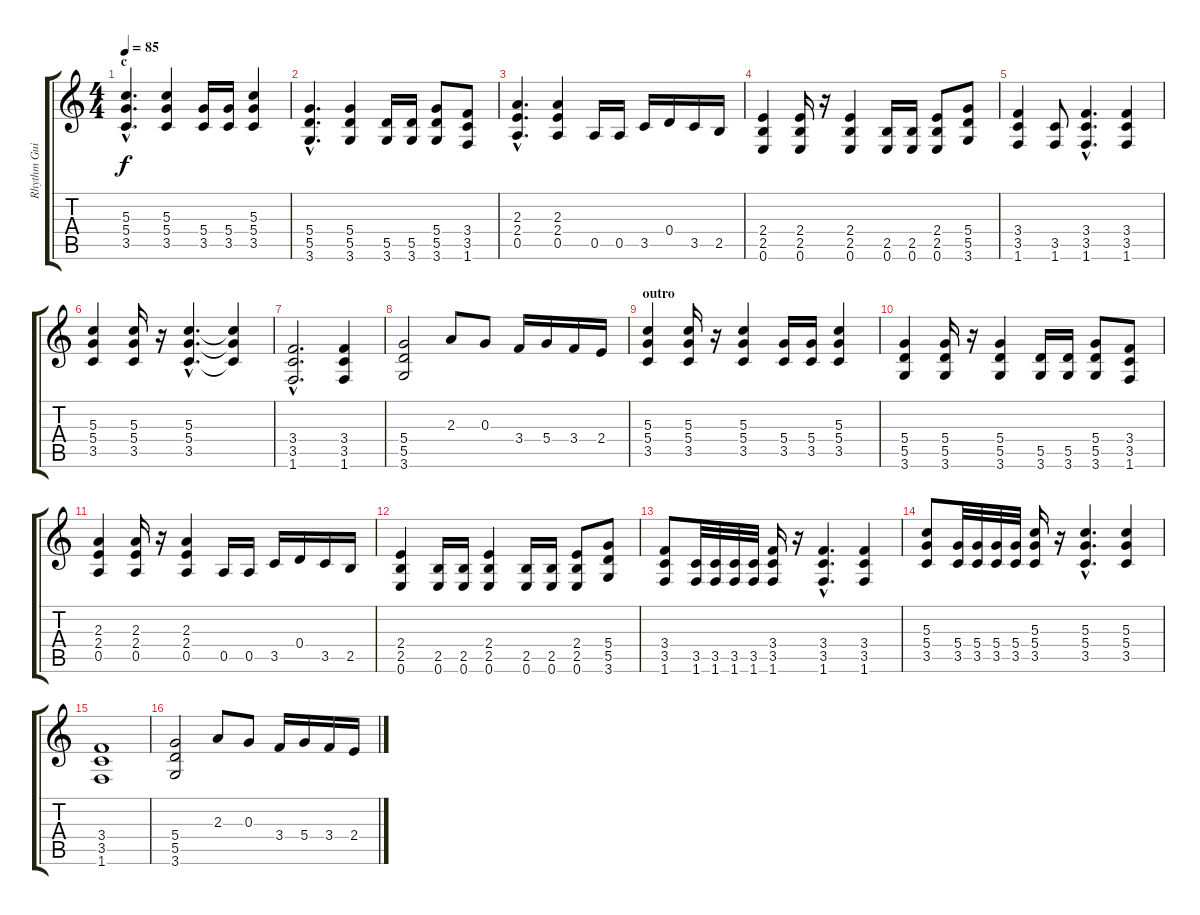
\track ("Rhythm Guitar 2" "Rhythm Gui") {instrument overdrivenguitar}
\staff {score tabs}
\tuning (E4 B3 G3 D3 A2 E2) {hide}
\ts (4 4)
\section ("" "c")
\tempo 85
\clef g2
\ks c
(5.3{hac} 5.4{hac} 3.5{hac}).4{d dy f} (5.3 5.4 3.5).4 (5.4 3.5).16 (5.4 3.5).16 (5.3 5.4 3.5).4 |
(5.4{hac} 5.5{hac} 3.6{hac}).4{d} (5.4 5.5 3.6).4 (5.5 3.6).16 (5.5 3.6).16 (5.4 5.5 3.6).8 (3.4 3.5 1.6).8 |
(2.3{hac} 2.4{hac} 0.5{hac}).4{d} (2.3 2.4 0.5).4 0.5.16 0.5.16 3.5.16 0.4.16 3.5.16 2.5.16 |
(2.4 2.5 0.6).4 (2.4 2.5 0.6).16 r.16 (2.4 2.5 0.6).4 (2.5 0.6).16 (2.5 0.6).16 (2.4 2.5 0.6).8 (5.4 5.5 3.6).8 |
(3.4 3.5 1.6).4 (3.5 1.6).8 (3.4{hac} 3.5{hac} 1.6{hac}).4{d} (3.4 3.5 1.6).4 |
(5.3 5.4 3.5).4 (5.3 5.4 3.5).16 r.16 (5.3{hac} 5.4{hac} 3.5{hac}).4{d} (5.3{t} 5.4{t} 3.5{t}).4 |
(3.4{hac} 3.5{hac} 1.6{hac}).2{d} (3.4 3.5 1.6).4 |
(5.4 5.5 3.6).2 2.3.8 0.3.8 3.4.16 5.4.16 3.4.16 2.4.16 |
\section ("" "outro")
(5.3 5.4 3.5).4 (5.3 5.4 3.5).16 r.16 (5.3 5.4 3.5).4 (5.4 3.5).16 (5.4 3.5).16 (5.3 5.4 3.5).4 |
(5.4 5.5 3.6).4 (5.4 5.5 3.6).16 r.16 (5.4 5.5 3.6).4 (5.5 3.6).16 (5.5 3.6).16 (5.4 5.5 3.6).8 (3.4 3.5 1.6).8 |
(2.3 2.4 0.5).4 (2.3 2.4 0.5).16 r.16 (2.3 2.4 0.5).4 0.5.16 0.5.16 3.5.16 0.4.16 3.5.16 2.5.16 |
(2.4 2.5 0.6).4 (2.5 0.6).16 (2.5 0.6).16 (2.4 2.5 0.6).4 (2.5 0.6).16 (2.5 0.6).16 (2.4 2.5 0.6).8 (5.4 5.5 3.6).8 |
(3.4 3.5 1.6).8 (3.5 1.6).32 (3.5 1.6).32 (3.5 1.6).32 (3.5 1.6).32 (3.4 3.5 1.6).16 r.16 (3.4{hac} 3.5{hac} 1.6{hac}).4{d} (3.4 3.5 1.6).4 |
(5.3 5.4 3.5).8 (5.4 3.5).32 (5.4 3.5).32 (5.4 3.5).32 (5.4 3.5).32 (5.3 5.4 3.5).16 r.16 (5.3{hac} 5.4{hac} 3.5{hac}).4{d} (5.3 5.4 3.5).4 |
(3.4 3.5 1.6).1 |
(5.4 5.5 3.6).2 2.3.8 0.3.8 3.4.16 5.4.16 3.4.16 2.4.16
